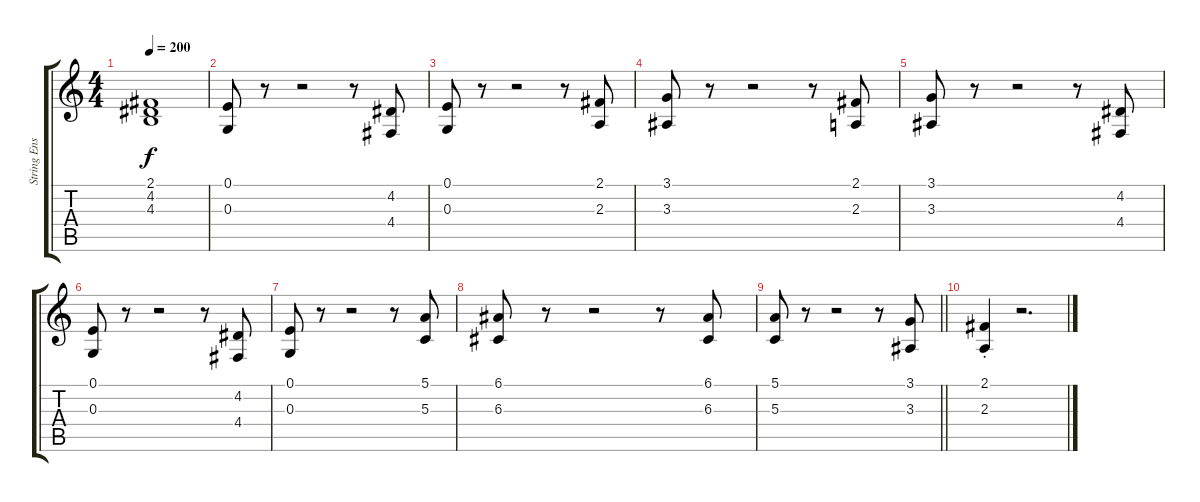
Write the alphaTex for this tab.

\track ("String Ensemble I" "String Ens") {instrument stringensemble1}
\staff {score tabs}
\tuning (E4 B3 G3 D3 A2 E2) {hide}
\ts (4 4)
\tempo 200
\clef g2
\ks c
(2.1 4.2 4.3).1{dy f} |
(0.1 0.3).8 r.8 r.2 r.8 (4.2 4.4).8 |
(0.1 0.3).8 r.8 r.2 r.8 (2.1 2.3).8 |
(3.1 3.3).8 r.8 r.2 r.8 (2.1 2.3).8 |
(3.1 3.3).8 r.8 r.2 r.8 (4.2 4.4).8 |
(0.1 0.3).8 r.8 r.2 r.8 (4.2 4.4).8 |
(0.1 0.3).8 r.8 r.2 r.8 (5.1 5.3).8 |
(6.1 6.3).8 r.8 r.2 r.8 (6.1 6.3).8 |
\barLineRight lightlight
(5.1 5.3).8 r.8 r.2 r.8 (3.1 3.3).8 |
(2.1{st} 2.3{st}).4 r.2{d}
